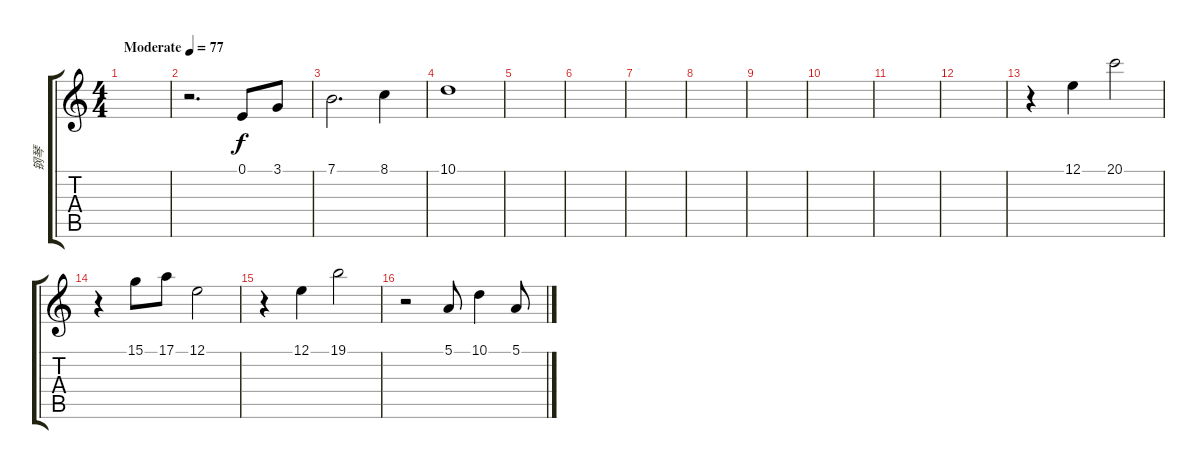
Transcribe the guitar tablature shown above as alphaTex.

\track ("钢琴" "钢琴") {instrument acousticgrandpiano}
\staff {score tabs}
\tuning (E4 B3 G3 D3 A2 E2) {hide}
\ts (4 4)
\tempo (77 "Moderate")
\clef g2
\ks c
|
r.2{d} 0.1.8 3.1.8 |
7.1.2{d} 8.1.4 |
10.1.1 |
|
|
|
|
|
|
|
|
r.4 12.1.4 20.1.2 |
r.4 15.1.8 17.1.8 12.1.2 |
r.4 12.1.4 19.1.2 |
r.2 5.1.8 10.1.4 5.1.8
